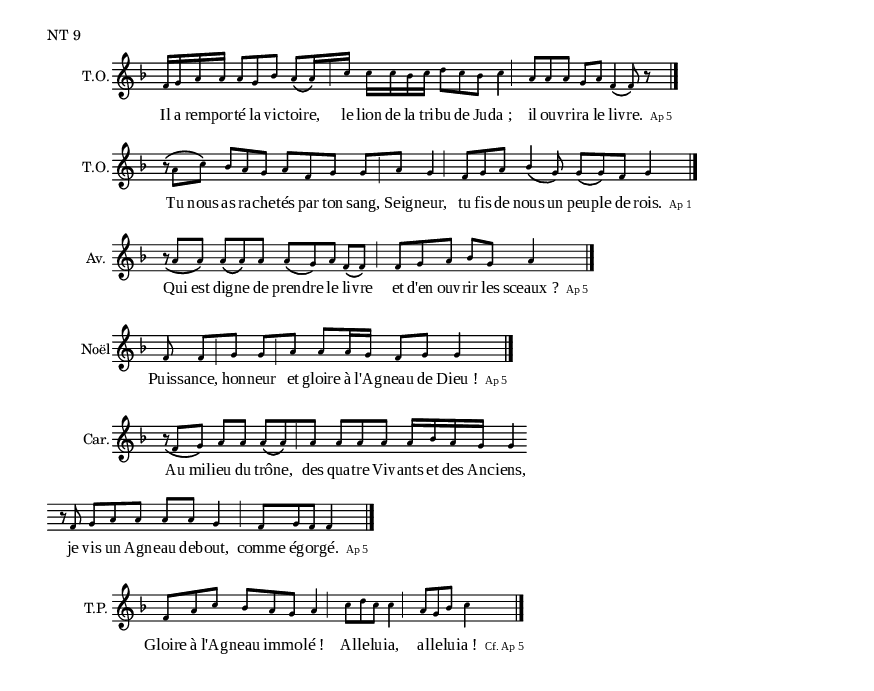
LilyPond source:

\version "2.10.0"
 \include "definitions.ly"
\markup {NT 9 }



\relative a' { 
	\new Staff {
		\cadenzaOn
		\key f \major
		\set Staff.instrumentName = \markup{ \center-align { T.O. } }
		f16[ g a a]
		\times 2/3 { a8[ g bes] }
		a8[\( a16\)\cesure \pespace c]
		c16[ c bes c]
		\times 2/3 { d8[ c bes] } c4 \cesure
		\pespace \times 2/3 { a8[ a a] }
		g8[ a]
		f4\( f8\) r8
		\endBar
	}
	\addlyrics {
		Il a rem -- por -- té la vic -- toi -- re, le lion de la tri -- bu de Ju -- "da ;" il ou -- vri -- ra le li -- vre.
		\markup { \citation #"Ap 5"}
 }
}


\relative a' { 
	\new Staff {
		\cadenzaOn
		\key f \major
		\set Staff.instrumentName = \markup{ \center-align { T.O. } }
		\times 2/3 { r8\( a[ c]\) }
		\times 2/3 { bes8[ a g] }
		\times 2/3 { a8[ f g] }
		g8[\cesurebasse\pespace a] g4 \cesure\pespace
		\times 2/3 { f8[ g a] }
		\stemUp \times 2/3 { bes4\( g8\) }
		\times 2/3 { g8[\( g\) f] } g4
		\endBar
	}
	\addlyrics {
		Tu nous as ra -- che -- tés par ton sang, Seig -- neur, tu fis de nous un peu -- ple de rois.
		\markup { \citation #"Ap 1"}
 }
}



\relative a' { 
	\new Staff {
		\cadenzaOn
		\key f \major
		\set Staff.instrumentName = \markup{ \center-align { Av. } }
		\times 2/3 { r8_\( a[ a]\) }
		\times 2/3 { a8[\( a\) a] }
		\times 2/3 { a8[\( g\) a] }
		f8[\( f\)] \cesure\pespace
		\times 2/3 { f8[ g a] }
		bes8[ g] a4
		\endBar
	}
	\addlyrics {
		Qui est dig -- ne de pren -- dre le li -- vre et d'en ouv -- rir les "sceaux ?"
		\markup { \citation #"Ap 5"}
 }
}

\relative a' { 
	\new Staff {
		\cadenzaOn
		\key f \major
		\set Staff.instrumentName = \markup{ \center-align { Noël } }
		f8
		f8[\cesurebasse \pespace g]
		g8[\cesurebasse \pespace a]
		a8[ a16 g]
		f8[ g] g4
		\endBar
	}
	\addlyrics {
		Puiss -- ance, hon -- neur et gloire à l'Ag -- neau de "Dieu !"
		\markup { \citation #"Ap 5"}
 }
}

\relative a' { 
	\new Staff {
		\cadenzaOn
		\key f \major
		\set Staff.instrumentName = \markup{ \center-align { Car. } }
		\times 2/3 { r8_\( f[ g]\) }
		a8[ a]
		\times 2/3 { a8[\( a\)\cesure\pespace a] }
		\times 2/3 { a8[ a a] }
		a16[ bes a g] g4 \indentLine
		r8 f8
		\times 2/3 { g8[ a a] }
		a8[ a] g4 \pespace \cesure \pespace 
		\times 2/3 { f8[ g f] }
		f4
		\endBar
	}
	\addlyrics {
		Au mil -- ieu du trô -- ne, des qua -- tre Viv -- ants et des Anc -- iens, je vis un Agn -- eau deb -- out, comme ég -- or -- gé.
		\markup { \citation #"Ap 5"}
 }
}

\relative a' { 
	\new Staff {
		\cadenzaOn
		\key f \major
		\set Staff.instrumentName = \markup{ \center-align { T.P. } }
		\times 2/3 { f8[ a c] }
		\times 2/3 { bes8[ a g ] } a4 \cesure \pespace
		\times 2/3 { c8[ d c] } c4 \cesure \pespace
		\times 2/3 { a8[ g bes] } c4
		\endBar
	}
	\addlyrics {
		Gloire à l'Ag -- neau im -- mo -- "lé !" Al -- le -- lu -- ia, al -- le -- lu -- "ia !"
		\markup { \citation #"Cf. Ap 5"}
 }
}

